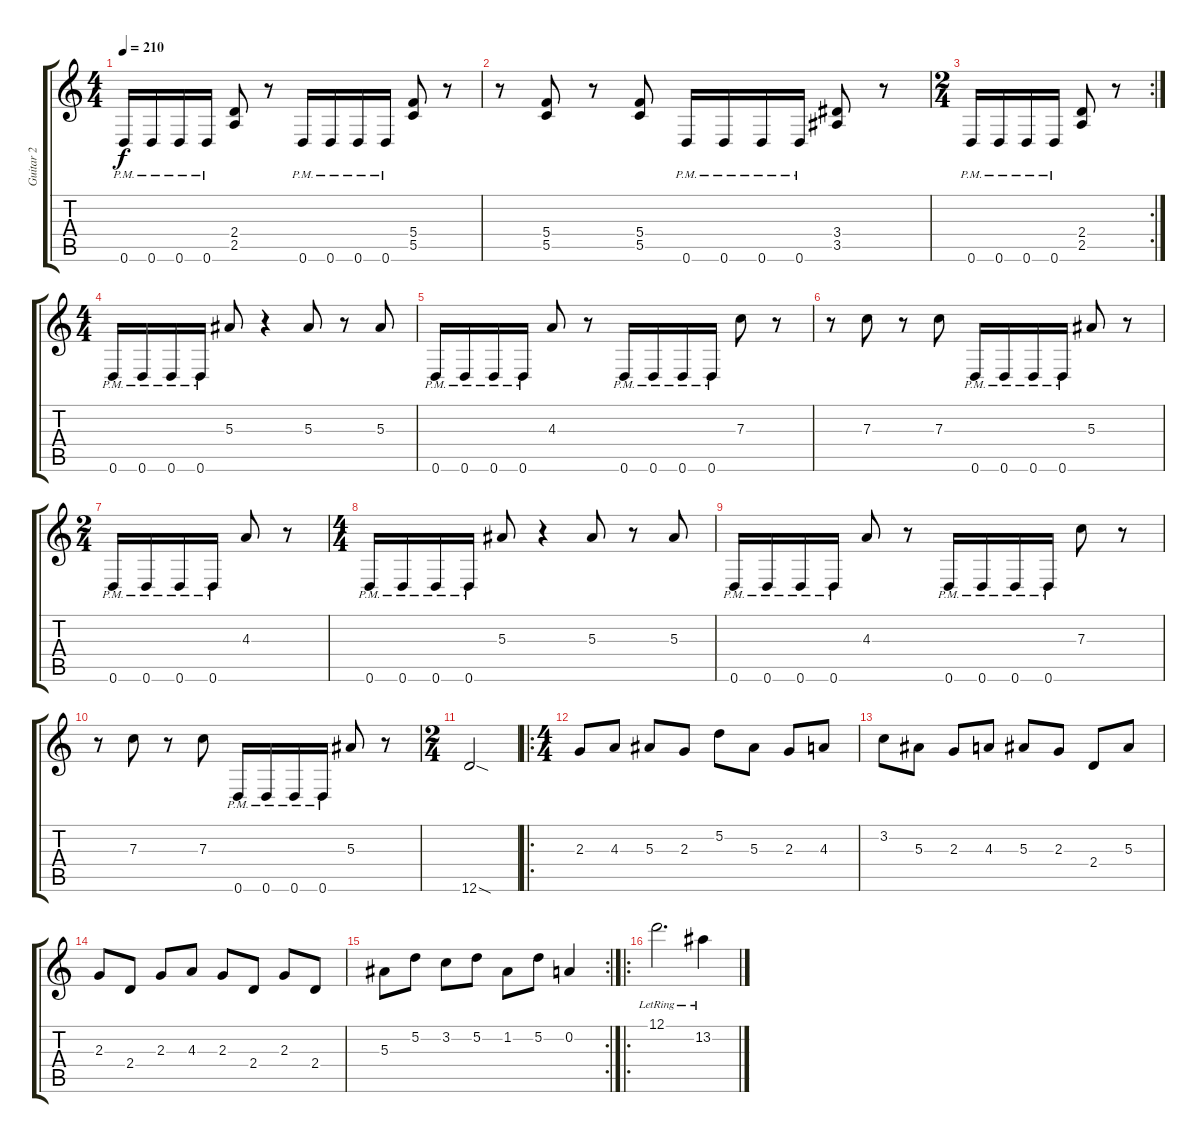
\track ("Guitar 2" "Guitar 2") {instrument distortionguitar}
\staff {score tabs}
\tuning (D4 A3 F3 C3 G2 D2) {hide}
\ts (4 4)
\tempo 210
\clef g2
\ks c
0.6{pm}.16{dy f} 0.6{pm}.16 0.6{pm}.16 0.6{pm}.16 (2.4 2.5).8 r.8 0.6{pm}.16 0.6{pm}.16 0.6{pm}.16 0.6{pm}.16 (5.4 5.5).8 r.8 |
r.8 (5.4 5.5).8 r.8 (5.4 5.5).8 0.6{pm}.16 0.6{pm}.16 0.6{pm}.16 0.6{pm}.16 (3.4 3.5).8 r.8 |
\rc 2
\ts (2 4)
0.6{pm}.16 0.6{pm}.16 0.6{pm}.16 0.6{pm}.16 (2.4 2.5).8 r.8 |
\ts (4 4)
0.6{pm}.16 0.6{pm}.16 0.6{pm}.16 0.6{pm}.16 5.3.8 r.4 5.3.8 r.8 5.3.8 |
0.6{pm}.16 0.6{pm}.16 0.6{pm}.16 0.6{pm}.16 4.3.8 r.8 0.6{pm}.16 0.6{pm}.16 0.6{pm}.16 0.6{pm}.16 7.3.8 r.8 |
r.8 7.3.8 r.8 7.3.8 0.6{pm}.16 0.6{pm}.16 0.6{pm}.16 0.6{pm}.16 5.3.8 r.8 |
\ts (2 4)
0.6{pm}.16 0.6{pm}.16 0.6{pm}.16 0.6{pm}.16 4.3.8 r.8 |
\ts (4 4)
0.6{pm}.16 0.6{pm}.16 0.6{pm}.16 0.6{pm}.16 5.3.8 r.4 5.3.8 r.8 5.3.8 |
0.6{pm}.16 0.6{pm}.16 0.6{pm}.16 0.6{pm}.16 4.3.8 r.8 0.6{pm}.16 0.6{pm}.16 0.6{pm}.16 0.6{pm}.16 7.3.8 r.8 |
r.8 7.3.8 r.8 7.3.8 0.6{pm}.16 0.6{pm}.16 0.6{pm}.16 0.6{pm}.16 5.3.8 r.8 |
\ts (2 4)
12.6{sod}.2 |
\ro
\ts (4 4)
2.3.8 4.3.8 5.3.8 2.3.8 5.2.8 5.3.8 2.3.8 4.3.8 |
3.2.8 5.3.8 2.3.8 4.3.8 5.3.8 2.3.8 2.4.8 5.3.8 |
2.3.8 2.4.8 2.3.8 4.3.8 2.3.8 2.4.8 2.3.8 2.4.8 |
\rc 2
5.3.8 5.2.8 3.2.8 5.2.8 1.2.8 5.2.8 0.2.4 |
\ro
12.1{lr}.2{d volume 8 balance 8} 13.2{lr}.4
